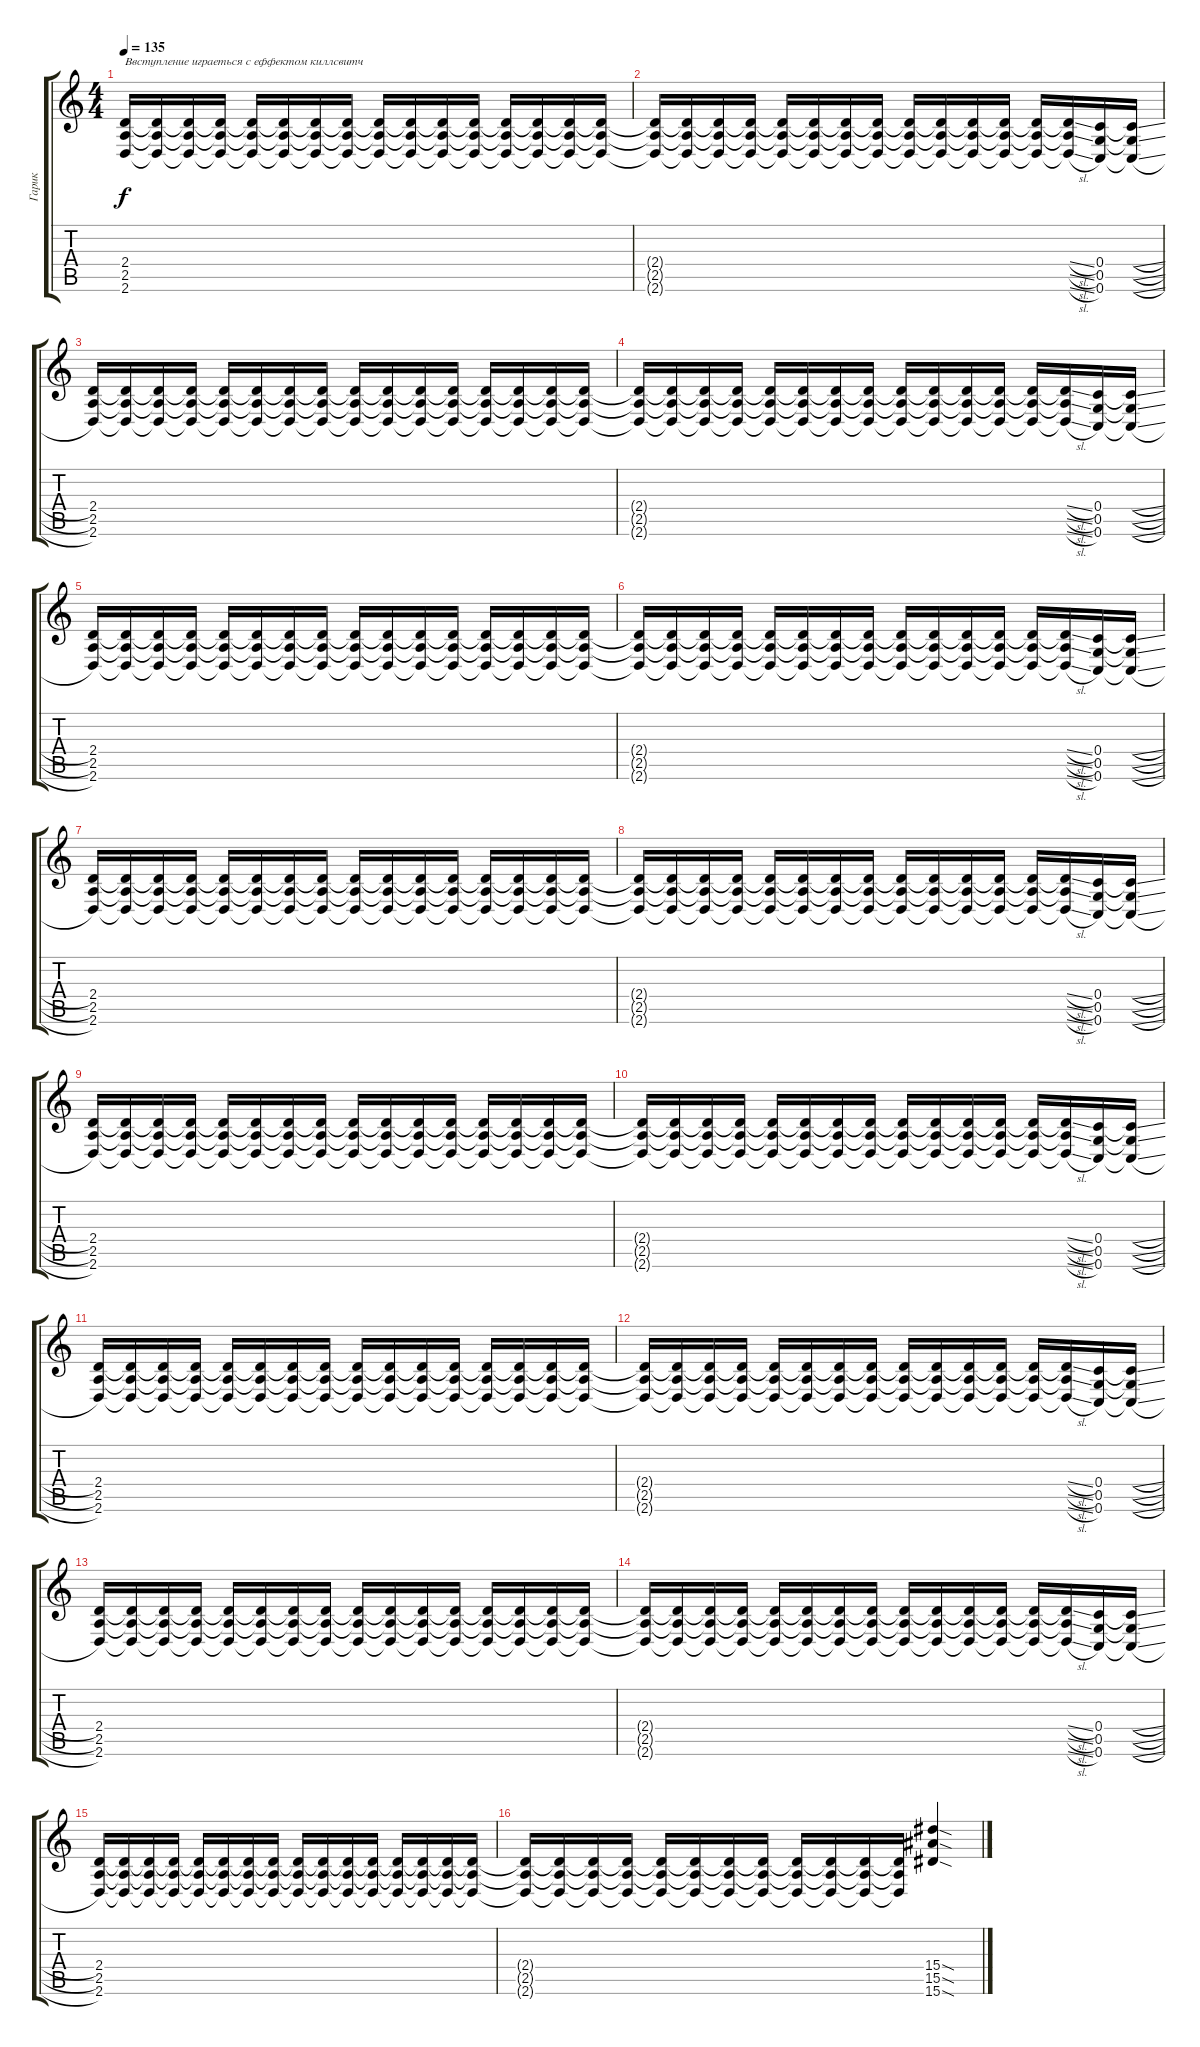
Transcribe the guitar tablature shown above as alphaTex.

\track ("Гарик" "Гарик") {instrument distortionguitar}
\staff {score tabs}
\tuning (D4 A3 F3 C3 G2 C2) {hide}
\ts (4 4)
\tempo 135
\clef g2
\ks c
(2.4 2.5 2.6).16{txt "Ввступление играеться с еффектом киллсвитч" dy f volume 15 instrument distortionguitar} (2.4{t} 2.5{t} 2.6{t}).16{volume 0} (2.4{t} 2.5{t} 2.6{t}).16{volume 15} (2.4{t} 2.5{t} 2.6{t}).16{volume 0} (2.4{t} 2.5{t} 2.6{t}).16{volume 15} (2.4{t} 2.5{t} 2.6{t}).16{volume 0} (2.4{t} 2.5{t} 2.6{t}).16{volume 15} (2.4{t} 2.5{t} 2.6{t}).16{volume 0} (2.4{t} 2.5{t} 2.6{t}).16{volume 15} (2.4{t} 2.5{t} 2.6{t}).16{volume 0} (2.4{t} 2.5{t} 2.6{t}).16{volume 15} (2.4{t} 2.5{t} 2.6{t}).16{volume 0} (2.4{t} 2.5{t} 2.6{t}).16{volume 15} (2.4{t} 2.5{t} 2.6{t}).16{volume 0} (2.4{t} 2.5{t} 2.6{t}).16{volume 15} (2.4{t} 2.5{t} 2.6{t}).16{volume 0} |
(2.4{t} 2.5{t} 2.6{t}).16{volume 15} (2.4{t} 2.5{t} 2.6{t}).16{volume 0} (2.4{t} 2.5{t} 2.6{t}).16{volume 15} (2.4{t} 2.5{t} 2.6{t}).16{volume 0} (2.4{t} 2.5{t} 2.6{t}).16{volume 15} (2.4{t} 2.5{t} 2.6{t}).16{volume 0} (2.4{t} 2.5{t} 2.6{t}).16{volume 15} (2.4{t} 2.5{t} 2.6{t}).16{volume 0} (2.4{t} 2.5{t} 2.6{t}).16{volume 15} (2.4{t} 2.5{t} 2.6{t}).16{volume 0} (2.4{t} 2.5{t} 2.6{t}).16{volume 15} (2.4{t} 2.5{t} 2.6{t}).16{volume 0} (2.4{t} 2.5{t} 2.6{t}).16{volume 15} (2.4{sl t} 2.5{sl t} 2.6{sl t}).16{volume 0} (0.4 0.5 0.6).16{volume 15} (0.4{sl t} 0.5{sl t} 0.6{sl t}).16{volume 0} |
(2.4 2.5 2.6).16{volume 15} (2.4{t} 2.5{t} 2.6{t}).16{volume 0} (2.4{t} 2.5{t} 2.6{t}).16{volume 15} (2.4{t} 2.5{t} 2.6{t}).16{volume 0} (2.4{t} 2.5{t} 2.6{t}).16{volume 15} (2.4{t} 2.5{t} 2.6{t}).16{volume 0} (2.4{t} 2.5{t} 2.6{t}).16{volume 15} (2.4{t} 2.5{t} 2.6{t}).16{volume 0} (2.4{t} 2.5{t} 2.6{t}).16{volume 15} (2.4{t} 2.5{t} 2.6{t}).16{volume 0} (2.4{t} 2.5{t} 2.6{t}).16{volume 15} (2.4{t} 2.5{t} 2.6{t}).16{volume 0} (2.4{t} 2.5{t} 2.6{t}).16{volume 15} (2.4{t} 2.5{t} 2.6{t}).16{volume 0} (2.4{t} 2.5{t} 2.6{t}).16{volume 15} (2.4{t} 2.5{t} 2.6{t}).16{volume 0} |
(2.4{t} 2.5{t} 2.6{t}).16{volume 15} (2.4{t} 2.5{t} 2.6{t}).16{volume 0} (2.4{t} 2.5{t} 2.6{t}).16{volume 15} (2.4{t} 2.5{t} 2.6{t}).16{volume 0} (2.4{t} 2.5{t} 2.6{t}).16{volume 15} (2.4{t} 2.5{t} 2.6{t}).16{volume 0} (2.4{t} 2.5{t} 2.6{t}).16{volume 15} (2.4{t} 2.5{t} 2.6{t}).16{volume 0} (2.4{t} 2.5{t} 2.6{t}).16{volume 15} (2.4{t} 2.5{t} 2.6{t}).16{volume 0} (2.4{t} 2.5{t} 2.6{t}).16{volume 15} (2.4{t} 2.5{t} 2.6{t}).16{volume 0} (2.4{t} 2.5{t} 2.6{t}).16{volume 15} (2.4{sl t} 2.5{sl t} 2.6{sl t}).16{volume 0} (0.4 0.5 0.6).16{volume 15} (0.4{sl t} 0.5{sl t} 0.6{sl t}).16{volume 0} |
(2.4 2.5 2.6).16{volume 15} (2.4{t} 2.5{t} 2.6{t}).16{volume 0} (2.4{t} 2.5{t} 2.6{t}).16{volume 15} (2.4{t} 2.5{t} 2.6{t}).16{volume 0} (2.4{t} 2.5{t} 2.6{t}).16{volume 15} (2.4{t} 2.5{t} 2.6{t}).16{volume 0} (2.4{t} 2.5{t} 2.6{t}).16{volume 15} (2.4{t} 2.5{t} 2.6{t}).16{volume 0} (2.4{t} 2.5{t} 2.6{t}).16{volume 15} (2.4{t} 2.5{t} 2.6{t}).16{volume 0} (2.4{t} 2.5{t} 2.6{t}).16{volume 15} (2.4{t} 2.5{t} 2.6{t}).16{volume 0} (2.4{t} 2.5{t} 2.6{t}).16{volume 15} (2.4{t} 2.5{t} 2.6{t}).16{volume 0} (2.4{t} 2.5{t} 2.6{t}).16{volume 15} (2.4{t} 2.5{t} 2.6{t}).16{volume 0} |
(2.4{t} 2.5{t} 2.6{t}).16{volume 15} (2.4{t} 2.5{t} 2.6{t}).16{volume 0} (2.4{t} 2.5{t} 2.6{t}).16{volume 15} (2.4{t} 2.5{t} 2.6{t}).16{volume 0} (2.4{t} 2.5{t} 2.6{t}).16{volume 15} (2.4{t} 2.5{t} 2.6{t}).16{volume 0} (2.4{t} 2.5{t} 2.6{t}).16{volume 15} (2.4{t} 2.5{t} 2.6{t}).16{volume 0} (2.4{t} 2.5{t} 2.6{t}).16{volume 15} (2.4{t} 2.5{t} 2.6{t}).16{volume 0} (2.4{t} 2.5{t} 2.6{t}).16{volume 15} (2.4{t} 2.5{t} 2.6{t}).16{volume 0} (2.4{t} 2.5{t} 2.6{t}).16{volume 15} (2.4{sl t} 2.5{sl t} 2.6{sl t}).16{volume 0} (0.4 0.5 0.6).16{volume 15} (0.4{sl t} 0.5{sl t} 0.6{sl t}).16{volume 0} |
(2.4 2.5 2.6).16{volume 15} (2.4{t} 2.5{t} 2.6{t}).16{volume 0} (2.4{t} 2.5{t} 2.6{t}).16{volume 15} (2.4{t} 2.5{t} 2.6{t}).16{volume 0} (2.4{t} 2.5{t} 2.6{t}).16{volume 15} (2.4{t} 2.5{t} 2.6{t}).16{volume 0} (2.4{t} 2.5{t} 2.6{t}).16{volume 15} (2.4{t} 2.5{t} 2.6{t}).16{volume 0} (2.4{t} 2.5{t} 2.6{t}).16{volume 15} (2.4{t} 2.5{t} 2.6{t}).16{volume 0} (2.4{t} 2.5{t} 2.6{t}).16{volume 15} (2.4{t} 2.5{t} 2.6{t}).16{volume 0} (2.4{t} 2.5{t} 2.6{t}).16{volume 15} (2.4{t} 2.5{t} 2.6{t}).16{volume 0} (2.4{t} 2.5{t} 2.6{t}).16{volume 15} (2.4{t} 2.5{t} 2.6{t}).16{volume 0} |
(2.4{t} 2.5{t} 2.6{t}).16{volume 15} (2.4{t} 2.5{t} 2.6{t}).16{volume 0} (2.4{t} 2.5{t} 2.6{t}).16{volume 15} (2.4{t} 2.5{t} 2.6{t}).16{volume 0} (2.4{t} 2.5{t} 2.6{t}).16{volume 15} (2.4{t} 2.5{t} 2.6{t}).16{volume 0} (2.4{t} 2.5{t} 2.6{t}).16{volume 15} (2.4{t} 2.5{t} 2.6{t}).16{volume 0} (2.4{t} 2.5{t} 2.6{t}).16{volume 15} (2.4{t} 2.5{t} 2.6{t}).16{volume 0} (2.4{t} 2.5{t} 2.6{t}).16{volume 15} (2.4{t} 2.5{t} 2.6{t}).16{volume 0} (2.4{t} 2.5{t} 2.6{t}).16{volume 15} (2.4{sl t} 2.5{sl t} 2.6{sl t}).16{volume 0} (0.4 0.5 0.6).16{volume 15} (0.4{sl t} 0.5{sl t} 0.6{sl t}).16{volume 0} |
(2.4 2.5 2.6).16{volume 15} (2.4{t} 2.5{t} 2.6{t}).16{volume 0} (2.4{t} 2.5{t} 2.6{t}).16{volume 15} (2.4{t} 2.5{t} 2.6{t}).16{volume 0} (2.4{t} 2.5{t} 2.6{t}).16{volume 15} (2.4{t} 2.5{t} 2.6{t}).16{volume 0} (2.4{t} 2.5{t} 2.6{t}).16{volume 15} (2.4{t} 2.5{t} 2.6{t}).16{volume 0} (2.4{t} 2.5{t} 2.6{t}).16{volume 15} (2.4{t} 2.5{t} 2.6{t}).16{volume 0} (2.4{t} 2.5{t} 2.6{t}).16{volume 15} (2.4{t} 2.5{t} 2.6{t}).16{volume 0} (2.4{t} 2.5{t} 2.6{t}).16{volume 15} (2.4{t} 2.5{t} 2.6{t}).16{volume 0} (2.4{t} 2.5{t} 2.6{t}).16{volume 15} (2.4{t} 2.5{t} 2.6{t}).16{volume 0} |
(2.4{t} 2.5{t} 2.6{t}).16{volume 15} (2.4{t} 2.5{t} 2.6{t}).16{volume 0} (2.4{t} 2.5{t} 2.6{t}).16{volume 15} (2.4{t} 2.5{t} 2.6{t}).16{volume 0} (2.4{t} 2.5{t} 2.6{t}).16{volume 15} (2.4{t} 2.5{t} 2.6{t}).16{volume 0} (2.4{t} 2.5{t} 2.6{t}).16{volume 15} (2.4{t} 2.5{t} 2.6{t}).16{volume 0} (2.4{t} 2.5{t} 2.6{t}).16{volume 15} (2.4{t} 2.5{t} 2.6{t}).16{volume 0} (2.4{t} 2.5{t} 2.6{t}).16{volume 15} (2.4{t} 2.5{t} 2.6{t}).16{volume 0} (2.4{t} 2.5{t} 2.6{t}).16{volume 15} (2.4{sl t} 2.5{sl t} 2.6{sl t}).16{volume 0} (0.4 0.5 0.6).16{volume 15} (0.4{sl t} 0.5{sl t} 0.6{sl t}).16{volume 0} |
(2.4 2.5 2.6).16{volume 15} (2.4{t} 2.5{t} 2.6{t}).16{volume 0} (2.4{t} 2.5{t} 2.6{t}).16{volume 15} (2.4{t} 2.5{t} 2.6{t}).16{volume 0} (2.4{t} 2.5{t} 2.6{t}).16{volume 15} (2.4{t} 2.5{t} 2.6{t}).16{volume 0} (2.4{t} 2.5{t} 2.6{t}).16{volume 15} (2.4{t} 2.5{t} 2.6{t}).16{volume 0} (2.4{t} 2.5{t} 2.6{t}).16{volume 15} (2.4{t} 2.5{t} 2.6{t}).16{volume 0} (2.4{t} 2.5{t} 2.6{t}).16{volume 15} (2.4{t} 2.5{t} 2.6{t}).16{volume 0} (2.4{t} 2.5{t} 2.6{t}).16{volume 15} (2.4{t} 2.5{t} 2.6{t}).16{volume 0} (2.4{t} 2.5{t} 2.6{t}).16{volume 15} (2.4{t} 2.5{t} 2.6{t}).16{volume 0} |
(2.4{t} 2.5{t} 2.6{t}).16{volume 15} (2.4{t} 2.5{t} 2.6{t}).16{volume 0} (2.4{t} 2.5{t} 2.6{t}).16{volume 15} (2.4{t} 2.5{t} 2.6{t}).16{volume 0} (2.4{t} 2.5{t} 2.6{t}).16{volume 15} (2.4{t} 2.5{t} 2.6{t}).16{volume 0} (2.4{t} 2.5{t} 2.6{t}).16{volume 15} (2.4{t} 2.5{t} 2.6{t}).16{volume 0} (2.4{t} 2.5{t} 2.6{t}).16{volume 15} (2.4{t} 2.5{t} 2.6{t}).16{volume 0} (2.4{t} 2.5{t} 2.6{t}).16{volume 15} (2.4{t} 2.5{t} 2.6{t}).16{volume 0} (2.4{t} 2.5{t} 2.6{t}).16{volume 15} (2.4{sl t} 2.5{sl t} 2.6{sl t}).16{volume 0} (0.4 0.5 0.6).16{volume 15} (0.4{sl t} 0.5{sl t} 0.6{sl t}).16{volume 0} |
(2.4 2.5 2.6).16{volume 15} (2.4{t} 2.5{t} 2.6{t}).16{volume 0} (2.4{t} 2.5{t} 2.6{t}).16{volume 15} (2.4{t} 2.5{t} 2.6{t}).16{volume 0} (2.4{t} 2.5{t} 2.6{t}).16{volume 15} (2.4{t} 2.5{t} 2.6{t}).16{volume 0} (2.4{t} 2.5{t} 2.6{t}).16{volume 15} (2.4{t} 2.5{t} 2.6{t}).16{volume 0} (2.4{t} 2.5{t} 2.6{t}).16{volume 15} (2.4{t} 2.5{t} 2.6{t}).16{volume 0} (2.4{t} 2.5{t} 2.6{t}).16{volume 15} (2.4{t} 2.5{t} 2.6{t}).16{volume 0} (2.4{t} 2.5{t} 2.6{t}).16{volume 15} (2.4{t} 2.5{t} 2.6{t}).16{volume 0} (2.4{t} 2.5{t} 2.6{t}).16{volume 15} (2.4{t} 2.5{t} 2.6{t}).16{volume 0} |
(2.4{t} 2.5{t} 2.6{t}).16{volume 15} (2.4{t} 2.5{t} 2.6{t}).16{volume 0} (2.4{t} 2.5{t} 2.6{t}).16{volume 15} (2.4{t} 2.5{t} 2.6{t}).16{volume 0} (2.4{t} 2.5{t} 2.6{t}).16{volume 15} (2.4{t} 2.5{t} 2.6{t}).16{volume 0} (2.4{t} 2.5{t} 2.6{t}).16{volume 15} (2.4{t} 2.5{t} 2.6{t}).16{volume 0} (2.4{t} 2.5{t} 2.6{t}).16{volume 15} (2.4{t} 2.5{t} 2.6{t}).16{volume 0} (2.4{t} 2.5{t} 2.6{t}).16{volume 15} (2.4{t} 2.5{t} 2.6{t}).16{volume 0} (2.4{t} 2.5{t} 2.6{t}).16{volume 15} (2.4{sl t} 2.5{sl t} 2.6{sl t}).16{volume 0} (0.4 0.5 0.6).16{volume 15} (0.4{sl t} 0.5{sl t} 0.6{sl t}).16{volume 0} |
(2.4 2.5 2.6).16{volume 15} (2.4{t} 2.5{t} 2.6{t}).16{volume 0} (2.4{t} 2.5{t} 2.6{t}).16{volume 15} (2.4{t} 2.5{t} 2.6{t}).16{volume 0} (2.4{t} 2.5{t} 2.6{t}).16{volume 15} (2.4{t} 2.5{t} 2.6{t}).16{volume 0} (2.4{t} 2.5{t} 2.6{t}).16{volume 15} (2.4{t} 2.5{t} 2.6{t}).16{volume 0} (2.4{t} 2.5{t} 2.6{t}).16{volume 15} (2.4{t} 2.5{t} 2.6{t}).16{volume 0} (2.4{t} 2.5{t} 2.6{t}).16{volume 15} (2.4{t} 2.5{t} 2.6{t}).16{volume 0} (2.4{t} 2.5{t} 2.6{t}).16{volume 15} (2.4{t} 2.5{t} 2.6{t}).16{volume 0} (2.4{t} 2.5{t} 2.6{t}).16{volume 15} (2.4{t} 2.5{t} 2.6{t}).16{volume 0} |
(2.4{t} 2.5{t} 2.6{t}).16{volume 15} (2.4{t} 2.5{t} 2.6{t}).16{volume 0} (2.4{t} 2.5{t} 2.6{t}).16{volume 15} (2.4{t} 2.5{t} 2.6{t}).16{volume 0} (2.4{t} 2.5{t} 2.6{t}).16{volume 15} (2.4{t} 2.5{t} 2.6{t}).16{volume 0} (2.4{t} 2.5{t} 2.6{t}).16{volume 15} (2.4{t} 2.5{t} 2.6{t}).16{volume 0} (2.4{t} 2.5{t} 2.6{t}).16{volume 15} (2.4{t} 2.5{t} 2.6{t}).16{volume 0} (2.4{t} 2.5{t} 2.6{t}).16{volume 15} (2.4{t} 2.5{t} 2.6{t}).16{volume 0} (15.4{sod} 15.5{sod} 15.6{sod}).4{volume 15}
